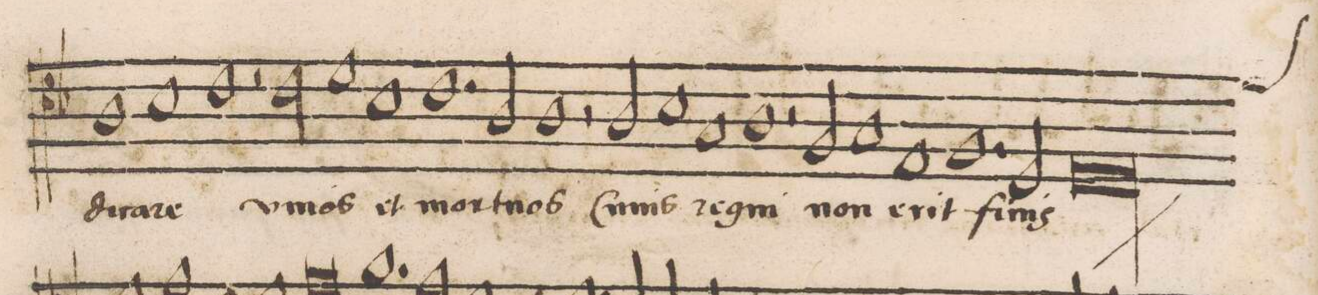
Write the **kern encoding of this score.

**kern	**text
*I"TENOR	*
*clefC4	*
*k[b-]	*
*met(C|)	*
*M2/1	*
1A\	-di-
1B-\	-ca-
=107-	=107-
1c\	-re
2r	.
2c\	vi-
=108-	=108-
1d\	-uos
1B-\	et
=109-	=109-
1.c\	mor-
2A/	-tu-
=110-	=110-
1A\	-os
2r	.
2A/	Cu-
=111-	=111-
1B-\	-ius
1G/	re-
=112-	=112-
1A\	-gni
2r	.
2F/	non
=113-	=113-
1G/	e-
1E/	-rit
=114-	=114-
1.F/	fi-
2D/	-nis
=115-	=115-
*custos:d	*
0D\l	.
=116-	=116-
*-	*-
